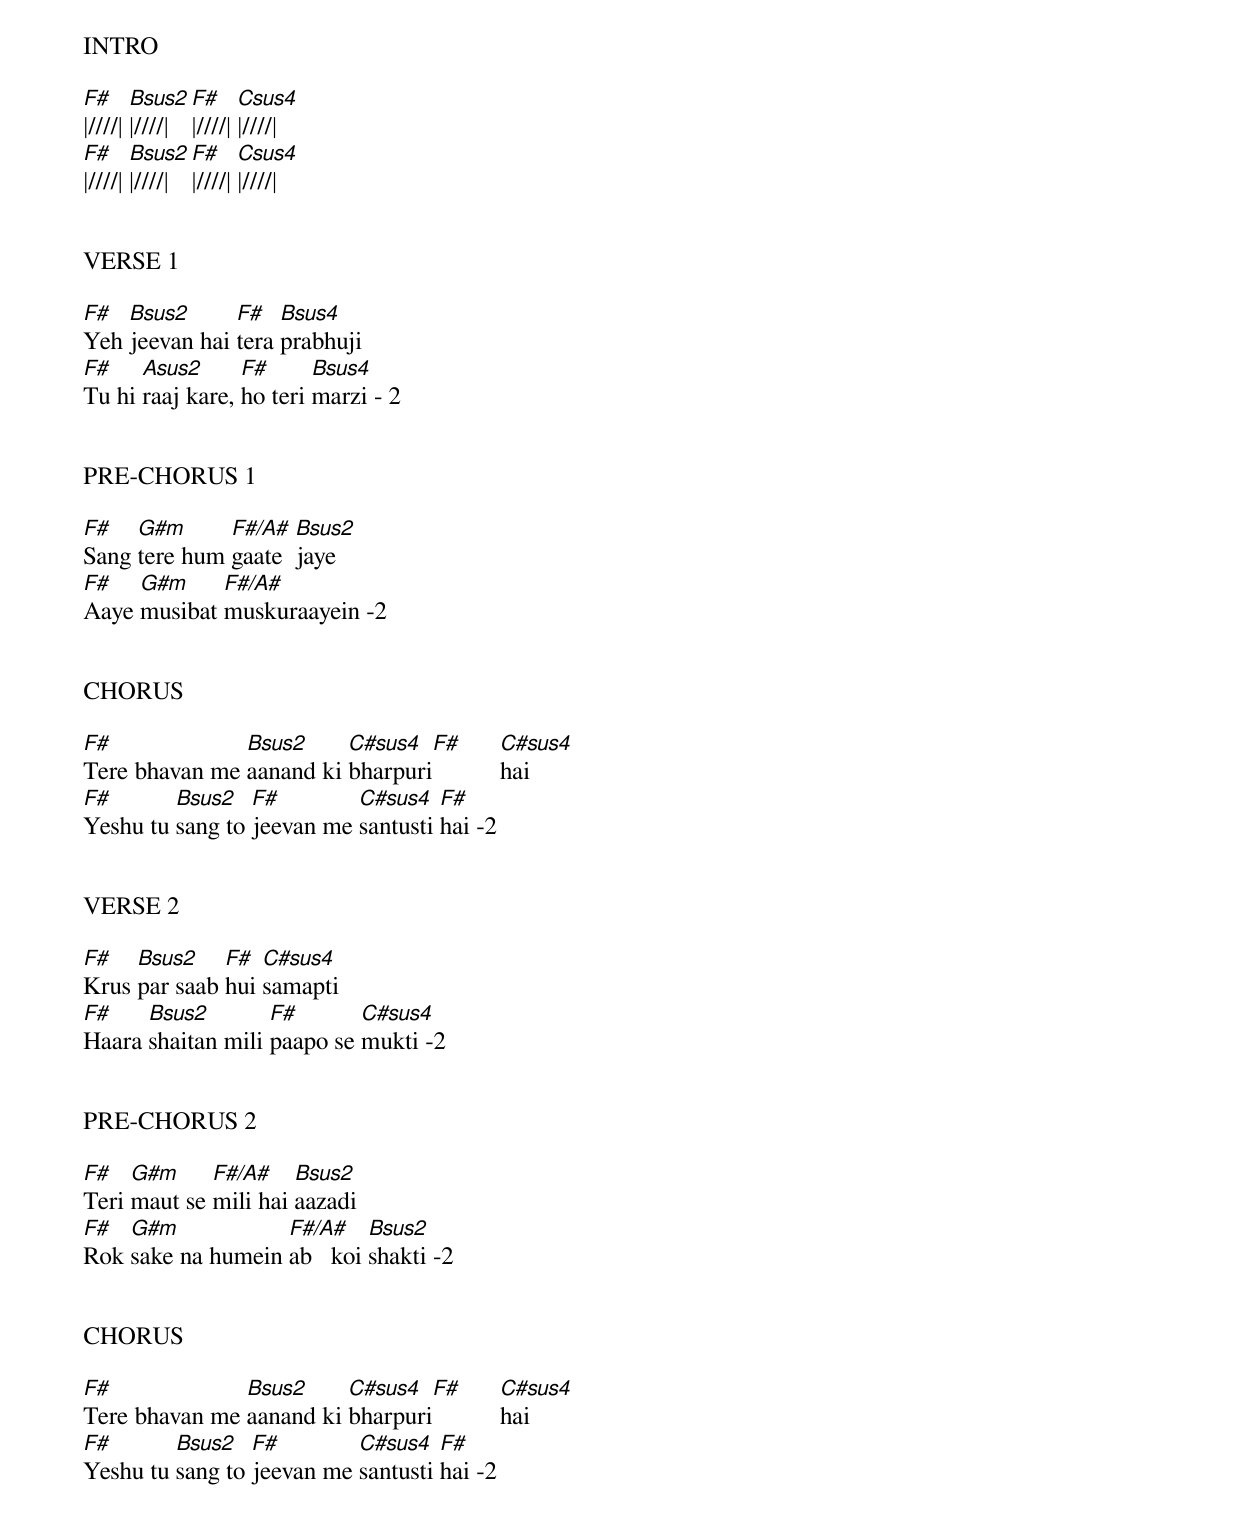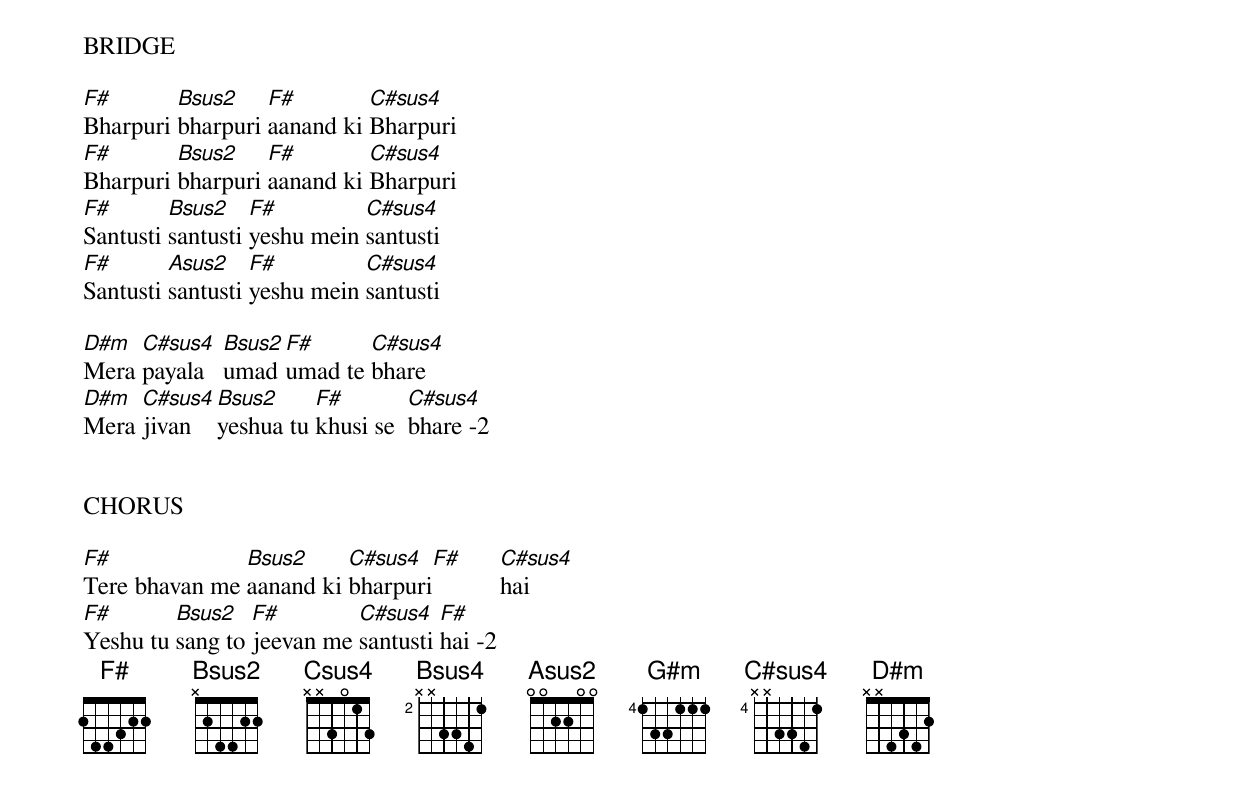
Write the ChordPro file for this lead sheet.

INTRO

[F#]|////| [Bsus2]|////|   [F#]|////| [Csus4]|////|
[F#]|////| [Bsus2]|////|   [F#]|////| [Csus4]|////|


VERSE 1

[F#]Yeh [Bsus2]jeevan hai [F#]tera [Bsus4]prabhuji
[F#]Tu hi [Asus2]raaj kare, [F#]ho teri [Bsus4]marzi - 2


PRE-CHORUS 1

[F#]Sang [G#m]tere hum [F#/A#]gaate  [Bsus2]jaye
[F#]Aaye [G#m]musibat [F#/A#]muskuraayein -2


CHORUS

[F#]Tere bhavan me [Bsus2]aanand ki [C#sus4]bharpuri[F#]      [C#sus4]hai
[F#]Yeshu tu [Bsus2]sang to [F#]jeevan me [C#sus4]santusti [F#]hai -2


VERSE 2

[F#]Krus [Bsus2]par saab [F#]hui [C#sus4]samapti
[F#]Haara [Bsus2]shaitan mili [F#]paapo se [C#sus4]mukti -2


PRE-CHORUS 2

[F#]Teri [G#m]maut se [F#/A#]mili hai [Bsus2]aazadi
[F#]Rok [G#m]sake na humein [F#/A#]ab   koi [Bsus2]shakti -2


CHORUS

[F#]Tere bhavan me [Bsus2]aanand ki [C#sus4]bharpuri[F#]      [C#sus4]hai
[F#]Yeshu tu [Bsus2]sang to [F#]jeevan me [C#sus4]santusti [F#]hai -2


BRIDGE

[F#]Bharpuri [Bsus2]bharpuri [F#]aanand ki [C#sus4]Bharpuri
[F#]Bharpuri [Bsus2]bharpuri [F#]aanand ki [C#sus4]Bharpuri
[F#]Santusti [Bsus2]santusti [F#]yeshu mein [C#sus4]santusti
[F#]Santusti [Asus2]santusti [F#]yeshu mein [C#sus4]santusti

[D#m]Mera [C#sus4]payala   [Bsus2]umad [F#]umad te [C#sus4]bhare
[D#m]Mera [C#sus4]jivan    [Bsus2]yeshua tu [F#]khusi se  [C#sus4]bhare -2


CHORUS

[F#]Tere bhavan me [Bsus2]aanand ki [C#sus4]bharpuri[F#]      [C#sus4]hai
[F#]Yeshu tu [Bsus2]sang to [F#]jeevan me [C#sus4]santusti [F#]hai -2
